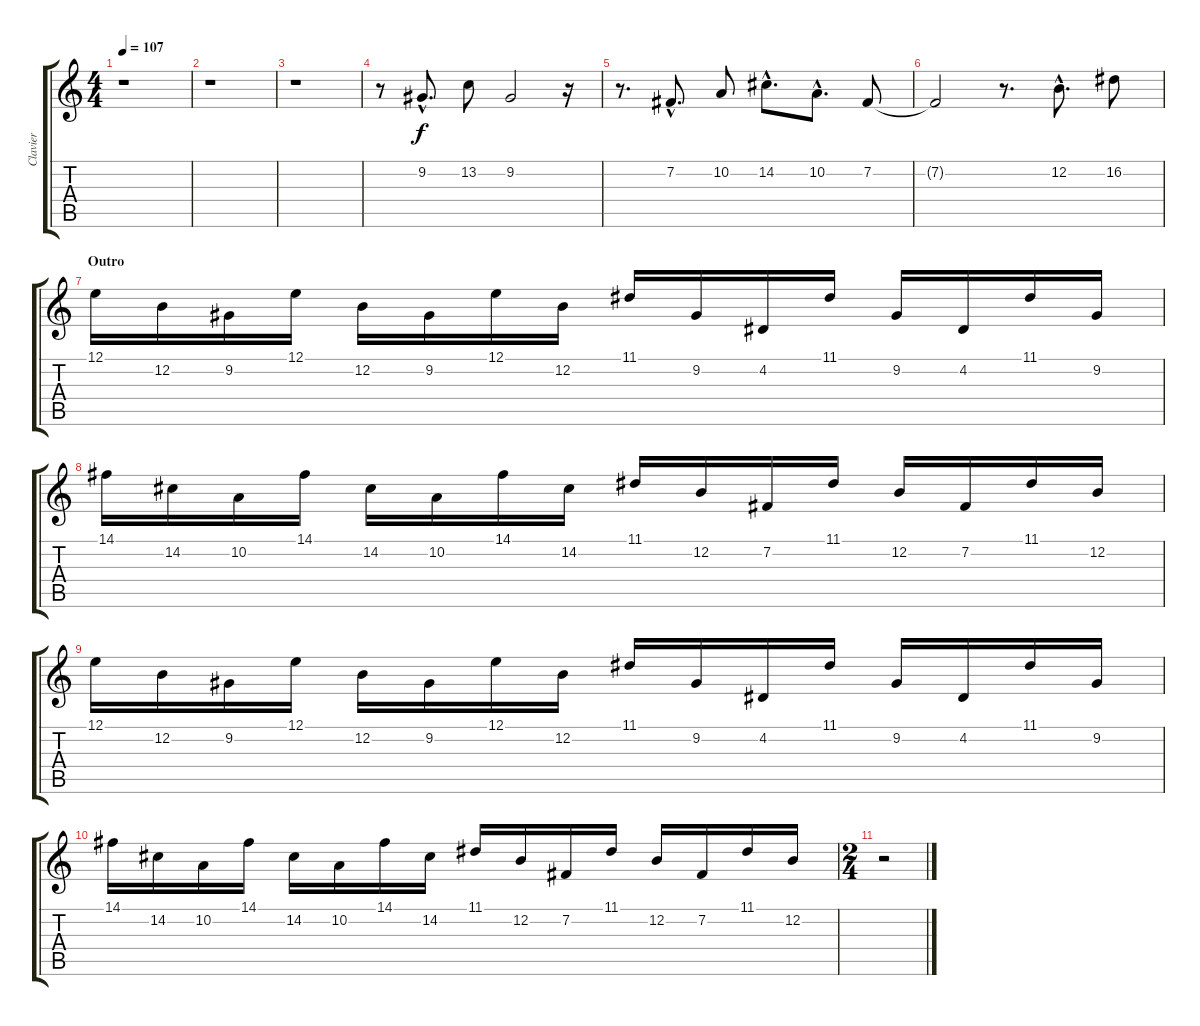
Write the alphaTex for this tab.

\track ("Clavier" "Clavier") {instrument electricpiano2}
\staff {score tabs}
\tuning (E4 B3 G3 D3 A2 E2) {hide}
\ts (4 4)
\tempo 107
\clef g2
\ks c
r.1{dy f} |
r.1 |
r.1 |
r.8 9.2{hac}.8{d} 13.2.8 9.2.2 r.16 |
r.8{d} 7.2{hac}.8{d} 10.2.8 14.2{hac}.8{d} 10.2{hac}.8{d} 7.2.8 |
7.2{t}.2 r.8{d} 12.2{hac}.8{d} 16.2.8 |
\section ("" "Outro")
12.1.16 12.2.16 9.2.16 12.1.16 12.2.16 9.2.16 12.1.16 12.2.16 11.1.16 9.2.16 4.2.16 11.1.16 9.2.16 4.2.16 11.1.16 9.2.16 |
14.1.16 14.2.16 10.2.16 14.1.16 14.2.16 10.2.16 14.1.16 14.2.16 11.1.16 12.2.16 7.2.16 11.1.16 12.2.16 7.2.16 11.1.16 12.2.16 |
12.1.16 12.2.16 9.2.16 12.1.16 12.2.16 9.2.16 12.1.16 12.2.16 11.1.16 9.2.16 4.2.16 11.1.16 9.2.16 4.2.16 11.1.16 9.2.16 |
14.1.16 14.2.16 10.2.16 14.1.16 14.2.16 10.2.16 14.1.16 14.2.16 11.1.16 12.2.16 7.2.16 11.1.16 12.2.16 7.2.16 11.1.16 12.2.16 |
\ts (2 4)
r.2
